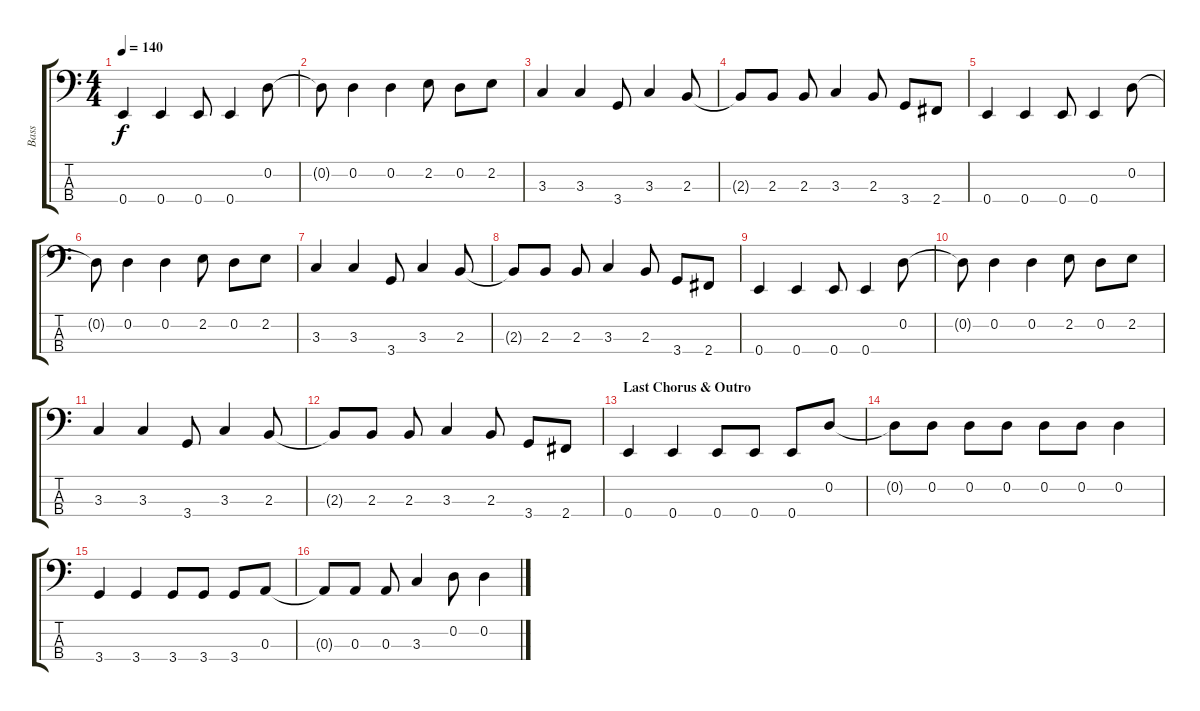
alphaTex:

\track ("Bass" "Bass") {instrument electricbasspick}
\staff {score tabs}
\tuning (G2 D2 A1 E1) {hide}
\ts (4 4)
\tempo 140
\clef f4
\ks c
0.4.4{dy f} 0.4.4 0.4.8 0.4.4 0.2.8 |
0.2{t}.8 0.2.4 0.2.4 2.2.8 0.2.8 2.2.8 |
3.3.4 3.3.4 3.4.8 3.3.4 2.3.8 |
2.3{t}.8 2.3.8 2.3.8 3.3.4 2.3.8 3.4.8 2.4.8 |
0.4.4 0.4.4 0.4.8 0.4.4 0.2.8 |
0.2{t}.8 0.2.4 0.2.4 2.2.8 0.2.8 2.2.8 |
3.3.4 3.3.4 3.4.8 3.3.4 2.3.8 |
2.3{t}.8 2.3.8 2.3.8 3.3.4 2.3.8 3.4.8 2.4.8 |
0.4.4 0.4.4 0.4.8 0.4.4 0.2.8 |
0.2{t}.8 0.2.4 0.2.4 2.2.8 0.2.8 2.2.8 |
3.3.4 3.3.4 3.4.8 3.3.4 2.3.8 |
2.3{t}.8 2.3.8 2.3.8 3.3.4 2.3.8 3.4.8 2.4.8 |
\section ("" "Last Chorus & Outro")
0.4.4 0.4.4 0.4.8 0.4.8 0.4.8 0.2.8 |
0.2{t}.8 0.2.8 0.2.8 0.2.8 0.2.8 0.2.8 0.2.4 |
3.4.4 3.4.4 3.4.8 3.4.8 3.4.8 0.3.8 |
0.3{t}.8 0.3.8 0.3.8 3.3.4 0.2.8 0.2.4
